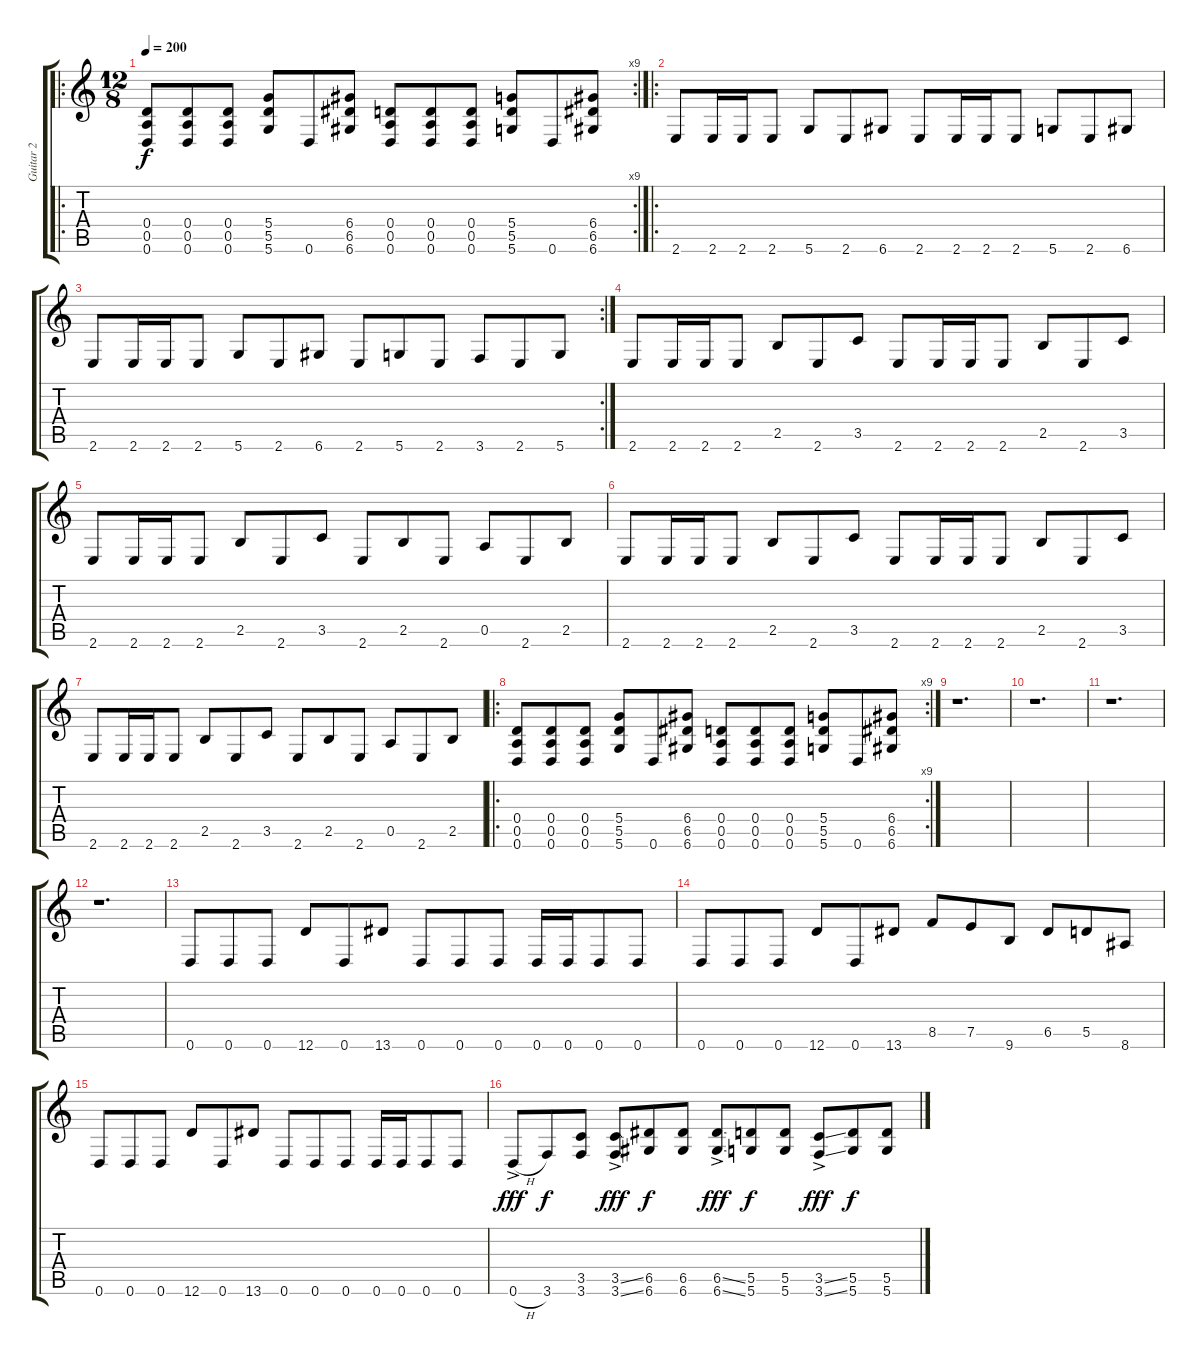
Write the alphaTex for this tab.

\track ("Guitar 2" "Guitar 2") {instrument distortionguitar}
\staff {score tabs}
\tuning (E4 B3 G3 D3 A2 D2) {hide}
\ro
\rc 9
\ts (12 8)
\tempo 200
\clef g2
\ks c
(0.4 0.5 0.6).8{dy f instrument distortionguitar} (0.4 0.5 0.6).8 (0.4 0.5 0.6).8 (5.4 5.5 5.6).8 0.6.8 (6.4 6.5 6.6).8 (0.4 0.5 0.6).8 (0.4 0.5 0.6).8 (0.4 0.5 0.6).8 (5.4 5.5 5.6).8 0.6.8 (6.4 6.5 6.6).8 |
\ro
2.6.8 2.6.16 2.6.16 2.6.8 5.6.8 2.6.8 6.6.8 2.6.8 2.6.16 2.6.16 2.6.8 5.6.8 2.6.8 6.6.8 |
\rc 2
2.6.8 2.6.16 2.6.16 2.6.8 5.6.8 2.6.8 6.6.8 2.6.8 5.6.8 2.6.8 3.6.8 2.6.8 5.6.8 |
2.6.8 2.6.16 2.6.16 2.6.8 2.5.8 2.6.8 3.5.8 2.6.8 2.6.16 2.6.16 2.6.8 2.5.8 2.6.8 3.5.8 |
2.6.8 2.6.16 2.6.16 2.6.8 2.5.8 2.6.8 3.5.8 2.6.8 2.5.8 2.6.8 0.5.8 2.6.8 2.5.8 |
2.6.8 2.6.16 2.6.16 2.6.8 2.5.8 2.6.8 3.5.8 2.6.8 2.6.16 2.6.16 2.6.8 2.5.8 2.6.8 3.5.8 |
2.6.8 2.6.16 2.6.16 2.6.8 2.5.8 2.6.8 3.5.8 2.6.8 2.5.8 2.6.8 0.5.8 2.6.8 2.5.8 |
\ro
\rc 9
(0.4 0.5 0.6).8 (0.4 0.5 0.6).8 (0.4 0.5 0.6).8 (5.4 5.5 5.6).8 0.6.8 (6.4 6.5 6.6).8 (0.4 0.5 0.6).8 (0.4 0.5 0.6).8 (0.4 0.5 0.6).8 (5.4 5.5 5.6).8 0.6.8 (6.4 6.5 6.6).8 |
r.1{d} |
r.1{d} |
r.1{d} |
r.1{d} |
0.6.8 0.6.8 0.6.8 12.6.8 0.6.8 13.6.8 0.6.8 0.6.8 0.6.8 0.6.16 0.6.16 0.6.8 0.6.8 |
0.6.8 0.6.8 0.6.8 12.6.8 0.6.8 13.6.8 8.5.8 7.5.8 9.6.8 6.5.8 5.5.8 8.6.8 |
0.6.8 0.6.8 0.6.8 12.6.8 0.6.8 13.6.8 0.6.8 0.6.8 0.6.8 0.6.16 0.6.16 0.6.8 0.6.8 |
0.6{h ac}.8{dy fff} 3.6.8{dy f} (3.5 3.6).8 (3.5{ss ac} 3.6{ss ac}).8{dy fff} (6.5 6.6).8{dy f} (6.5 6.6).8 (6.5{ss ac} 6.6{ss ac}).8{dy fff} (5.5 5.6).8{dy f} (5.5 5.6).8 (3.5{ss ac} 3.6{ss ac}).8{dy fff} (5.5 5.6).8{dy f} (5.5 5.6).8
